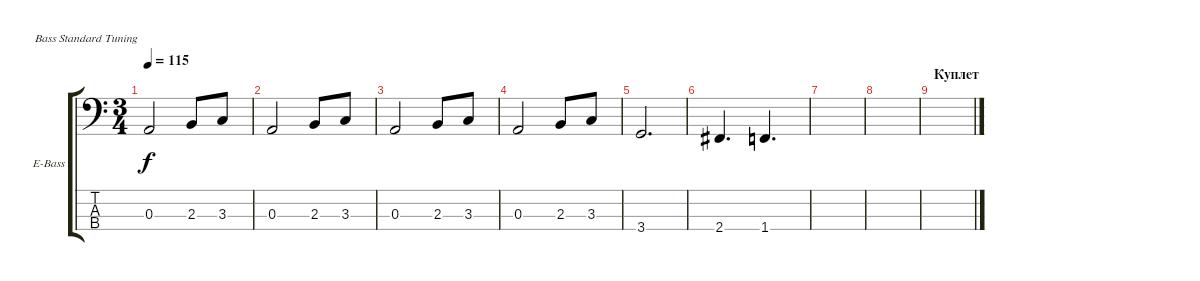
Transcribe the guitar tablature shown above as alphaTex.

\defaultSystemsLayout 4
\bracketExtendMode groupsimilarinstruments
\firstSystemTrackNameOrientation horizontal
\otherSystemsTrackNameOrientation horizontal
\track ("А. Андреев" "E-Bass") {instrument electricbassfinger}
\staff {score tabs}
\tuning (G2 D2 A1 E1)
\ts (3 4)
\tempo 115
\clef f4
\ks c
0.3.2{dy f} 2.3.8 3.3.8 |
\scale
0.333333 0.3.2 2.3.8 3.3.8 |
\scale
0.333333 0.3.2 2.3.8 3.3.8 |
\scale
0.333333 0.3.2 2.3.8 3.3.8 |
\scale
0.333333 3.4.2{d} |
\scale
0.333333 2.4.4{d} 1.4.4{d} |
\scale
0.333333 |
\scale
0.333333 |
\section ("" "Куплет")
\scale
0.333333 |
\scale
0.333333 |
\scale
0.333333 |
\scale
0.333333 |
\scale
0.333333 |
\scale
0.333333 |
\scale
0.333333 |
\scale
0.333333
